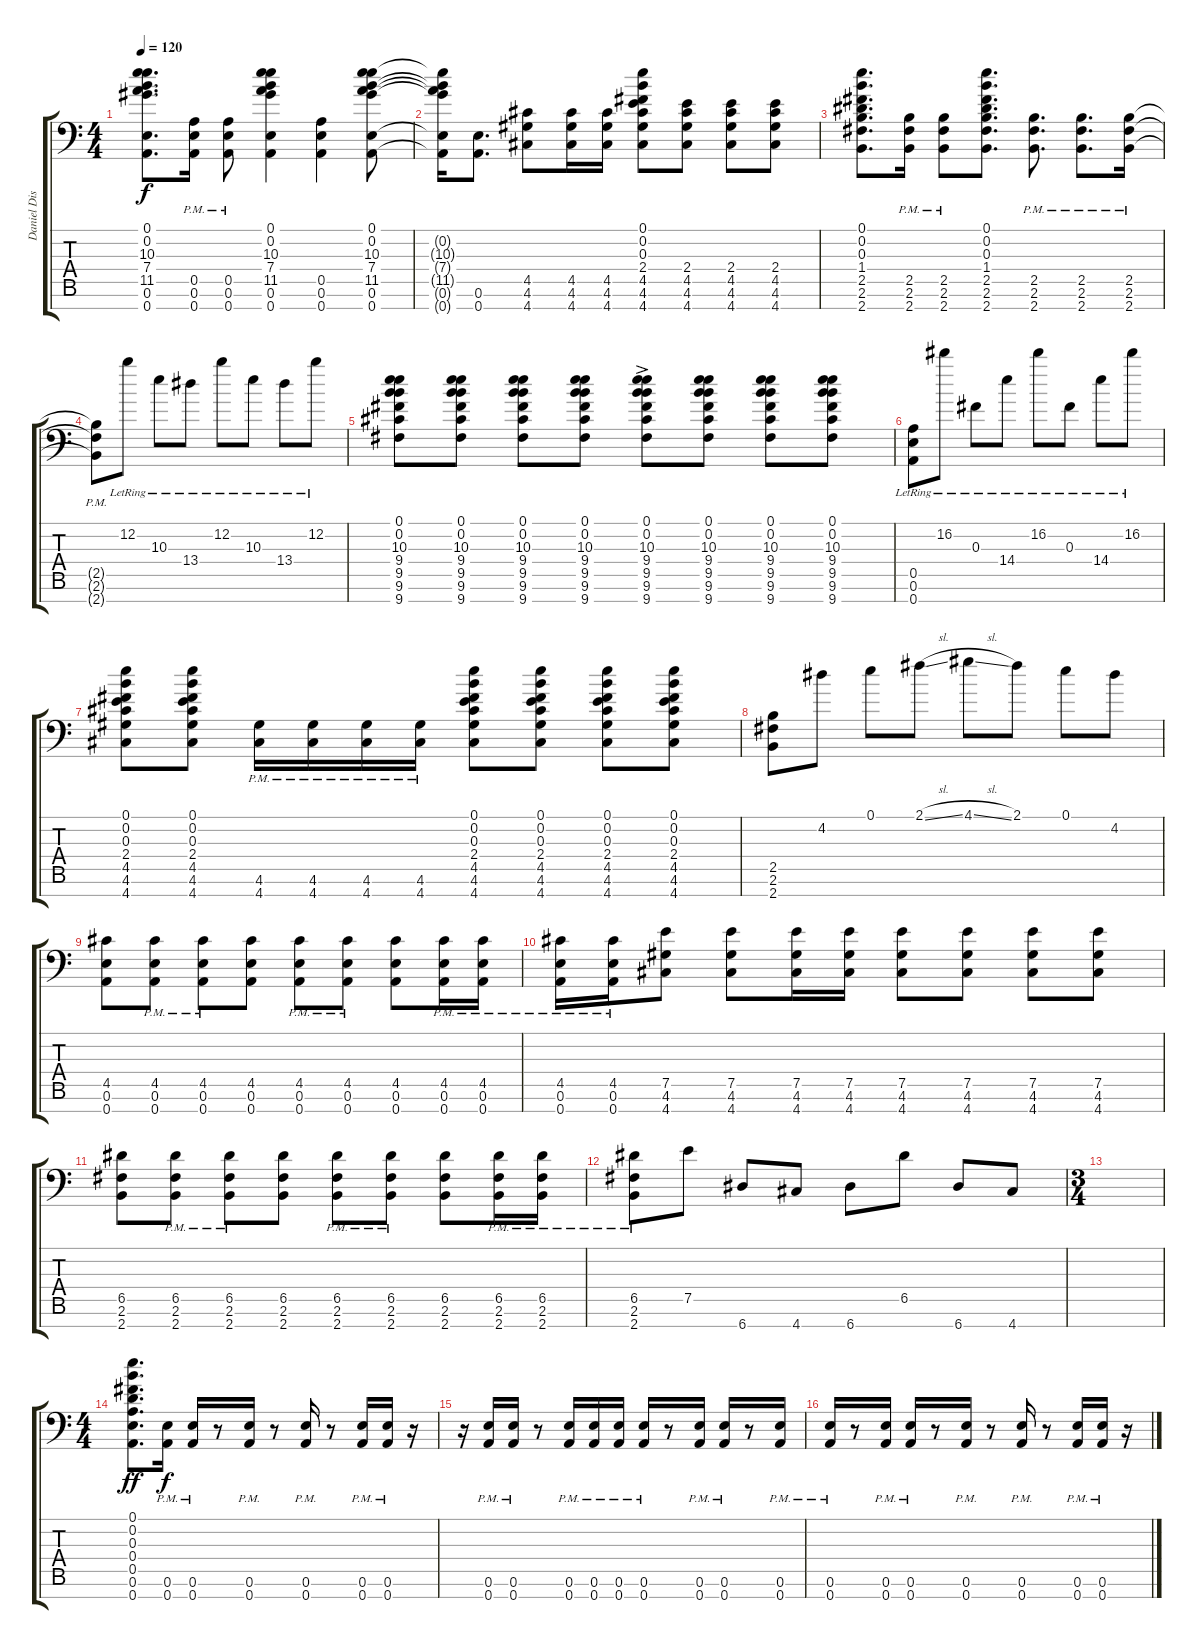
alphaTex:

\track ("Daniel Distorted" "Daniel Dis") {instrument distortionguitar}
\staff {score tabs}
\tuning (E4 B3 Gb3 D3 A2 E2 A1) {hide}
\ts (4 4)
\tempo 120
\clef f4
\ks c
(0.1 0.2 10.3 7.4 11.5 0.6 0.7).8{d dy f} (0.5{pm} 0.6{pm} 0.7{pm}).16 (0.5{pm} 0.6{pm} 0.7{pm}).8 (0.1 0.2 10.3 7.4 11.5 0.6 0.7).4 (0.5 0.6 0.7).4 (0.1 0.2 10.3 7.4 11.5 0.6 0.7).8 |
(0.2{t} 10.3{t} 7.4{t} 11.5{t} 0.6{t} 0.7{t}).16 (0.6 0.7).8{d} (4.5 4.6 4.7).8 (4.5 4.6 4.7).16 (4.5 4.6 4.7).16 (0.1 0.2 0.3 2.4 4.5 4.6 4.7).8 (2.4 4.5 4.6 4.7).8 (2.4 4.5 4.6 4.7).8 (2.4 4.5 4.6 4.7).8 |
(0.1 0.2 0.3 1.4 2.5 2.6 2.7).8{d} (2.5{pm} 2.6{pm} 2.7{pm}).16 (2.5{pm} 2.6{pm} 2.7{pm}).8 (0.1 0.2 0.3 1.4 2.5 2.6 2.7).8{d} (2.5{pm} 2.6{pm} 2.7{pm}).8{d} (2.5{pm} 2.6{pm} 2.7{pm}).8{d} (2.5{pm} 2.6{pm} 2.7{pm}).16 |
(2.5{pm t} 2.6{pm t} 2.7{pm t}).8 12.2{lr}.8 10.3{lr}.8 13.4{lr}.8 12.2{lr}.8 10.3{lr}.8 13.4{lr}.8 12.2{lr}.8 |
(0.1 0.2 10.3 9.4 9.5 9.6 9.7).8 (0.1 0.2 10.3 9.4 9.5 9.6 9.7).8 (0.1 0.2 10.3 9.4 9.5 9.6 9.7).8 (0.1 0.2 10.3 9.4 9.5 9.6 9.7).8 (0.1 0.2 10.3{ac} 9.4 9.5 9.6 9.7).8 (0.1 0.2 10.3 9.4 9.5 9.6 9.7).8 (0.1 0.2 10.3 9.4 9.5 9.6 9.7).8 (0.1 0.2 10.3 9.4 9.5 9.6 9.7).8 |
(0.5{lr} 0.6{lr} 0.7{lr}).8 16.2{lr}.8 0.3{lr}.8 14.4{lr}.8 16.2{lr}.8 0.3{lr}.8 14.4{lr}.8 16.2{lr}.8 |
(0.1 0.2 0.3 2.4 4.5 4.6 4.7).8 (0.1 0.2 0.3 2.4 4.5 4.6 4.7).8 (4.6{pm} 4.7{pm}).16 (4.6{pm} 4.7{pm}).16 (4.6{pm} 4.7{pm}).16 (4.6{pm} 4.7{pm}).16 (0.1 0.2 0.3 2.4 4.5 4.6 4.7).8 (0.1 0.2 0.3 2.4 4.5 4.6 4.7).8 (0.1 0.2 0.3 2.4 4.5 4.6 4.7).8 (0.1 0.2 0.3 2.4 4.5 4.6 4.7).8 |
(2.5 2.6 2.7).8 4.2.8 0.1.8 2.1{sl}.8 4.1{sl}.8 2.1.8 0.1.8 4.2.8 |
(4.5 0.6 0.7).8 (4.5{pm} 0.6{pm} 0.7{pm}).8 (4.5{pm} 0.6{pm} 0.7{pm}).8 (4.5 0.6 0.7).8 (4.5{pm} 0.6{pm} 0.7{pm}).8 (4.5{pm} 0.6{pm} 0.7{pm}).8 (4.5 0.6 0.7).8 (4.5{pm} 0.6{pm} 0.7{pm}).16 (4.5{pm} 0.6{pm} 0.7{pm}).16 |
(4.5{pm} 0.6{pm} 0.7{pm}).16 (4.5{pm} 0.6{pm} 0.7{pm}).16 (7.5 4.6 4.7).8 (7.5 4.6 4.7).8 (7.5 4.6 4.7).16 (7.5 4.6 4.7).16 (7.5 4.6 4.7).8 (7.5 4.6 4.7).8 (7.5 4.6 4.7).8 (7.5 4.6 4.7).8 |
(6.5 2.6 2.7).8 (6.5{pm} 2.6{pm} 2.7{pm}).8 (6.5{pm} 2.6{pm} 2.7{pm}).8 (6.5 2.6 2.7).8 (6.5{pm} 2.6{pm} 2.7{pm}).8 (6.5{pm} 2.6{pm} 2.7{pm}).8 (6.5 2.6 2.7).8 (6.5{pm} 2.6{pm} 2.7{pm}).16 (6.5 2.6{pm} 2.7{pm}).16 |
(6.5 2.6{pm} 2.7{pm}).8 7.5.8 6.7.8 4.7.8 6.7.8 6.5.8 6.7.8 4.7.8 |
\ts (3 4)
|
\ts (4 4)
(0.1 0.2 0.3 0.4 0.5 0.6 0.7).8{d dy ff} (0.6{pm} 0.7{pm}).16{dy f} (0.6{pm} 0.7{pm}).16 r.8 (0.6{pm} 0.7{pm}).16 r.8 (0.6{pm} 0.7{pm}).16 r.8 (0.6{pm} 0.7{pm}).16 (0.6{pm} 0.7{pm}).16 r.16 |
r.16 (0.6{pm} 0.7{pm}).16 (0.6{pm} 0.7{pm}).16 r.8 (0.6{pm} 0.7{pm}).16 (0.6{pm} 0.7{pm}).16 (0.6{pm} 0.7{pm}).16 (0.6{pm} 0.7{pm}).16 r.8 (0.6{pm} 0.7{pm}).16 (0.6{pm} 0.7{pm}).16 r.8 (0.6{pm} 0.7{pm}).16 |
(0.6{pm} 0.7{pm}).16 r.8 (0.6{pm} 0.7{pm}).16 (0.6{pm} 0.7{pm}).16 r.8 (0.6{pm} 0.7{pm}).16 r.8 (0.6{pm} 0.7{pm}).16 r.8 (0.6{pm} 0.7{pm}).16 (0.6{pm} 0.7{pm}).16 r.16
